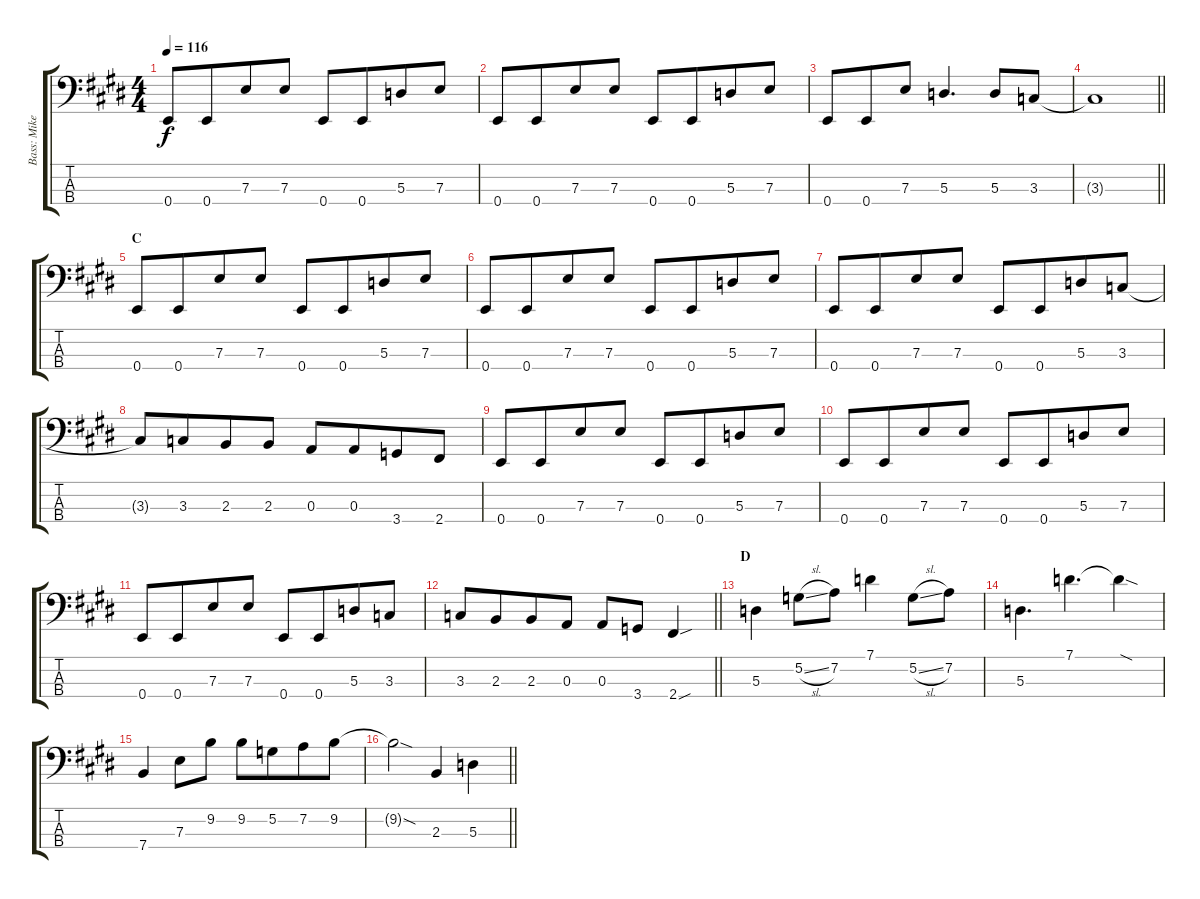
\track ("Bass: Mike" "Bass: Mike") {instrument electricbassfinger}
\staff {score tabs}
\tuning (G2 D2 A1 E1) {hide}
\ts (4 4)
\tempo 116
\clef f4
\ks e
0.4.8{dy f} 0.4.8{beam merge} 7.3.8 7.3.8 0.4.8 0.4.8{beam merge} 5.3.8 7.3.8 |
0.4.8 0.4.8{beam merge} 7.3.8 7.3.8 0.4.8 0.4.8{beam merge} 5.3.8 7.3.8 |
0.4.8 0.4.8{beam merge} 7.3.8 5.3.4{d beam merge} 5.3.8 3.3.8 |
\barLineRight lightlight
3.3{t}.1 |
\section ("" "C")
0.4.8 0.4.8{beam merge} 7.3.8 7.3.8 0.4.8 0.4.8{beam merge} 5.3.8 7.3.8 |
0.4.8 0.4.8{beam merge} 7.3.8 7.3.8 0.4.8 0.4.8{beam merge} 5.3.8 7.3.8 |
0.4.8 0.4.8{beam merge} 7.3.8 7.3.8 0.4.8 0.4.8{beam merge} 5.3.8 3.3.8 |
3.3{t}.8 3.3.8{beam merge} 2.3.8 2.3.8 0.3.8 0.3.8{beam merge} 3.4.8 2.4.8 |
0.4.8 0.4.8{beam merge} 7.3.8 7.3.8 0.4.8 0.4.8{beam merge} 5.3.8 7.3.8 |
0.4.8 0.4.8{beam merge} 7.3.8 7.3.8 0.4.8 0.4.8{beam merge} 5.3.8 7.3.8 |
0.4.8 0.4.8{beam merge} 7.3.8 7.3.8 0.4.8 0.4.8{beam merge} 5.3.8 3.3.8 |
\barLineRight lightlight
3.3.8{beam merge} 2.3.8{beam merge} 2.3.8 0.3.8 0.3.8{beam merge} 3.4.8 2.4{sou}.4 |
\section ("" "D")
5.3.4 5.2{sl}.8 7.2.8 7.1.4 5.2{sl}.8 7.2.8 |
5.3.4{d} 7.1.4{d} 7.1{sod t}.4 |
7.4.4 7.3.8 9.2.8 9.2.8 5.2.8{beam merge} 7.2.8 9.2.8 |
\barLineRight lightlight
9.2{sod t}.2 2.3.4 5.3.4
